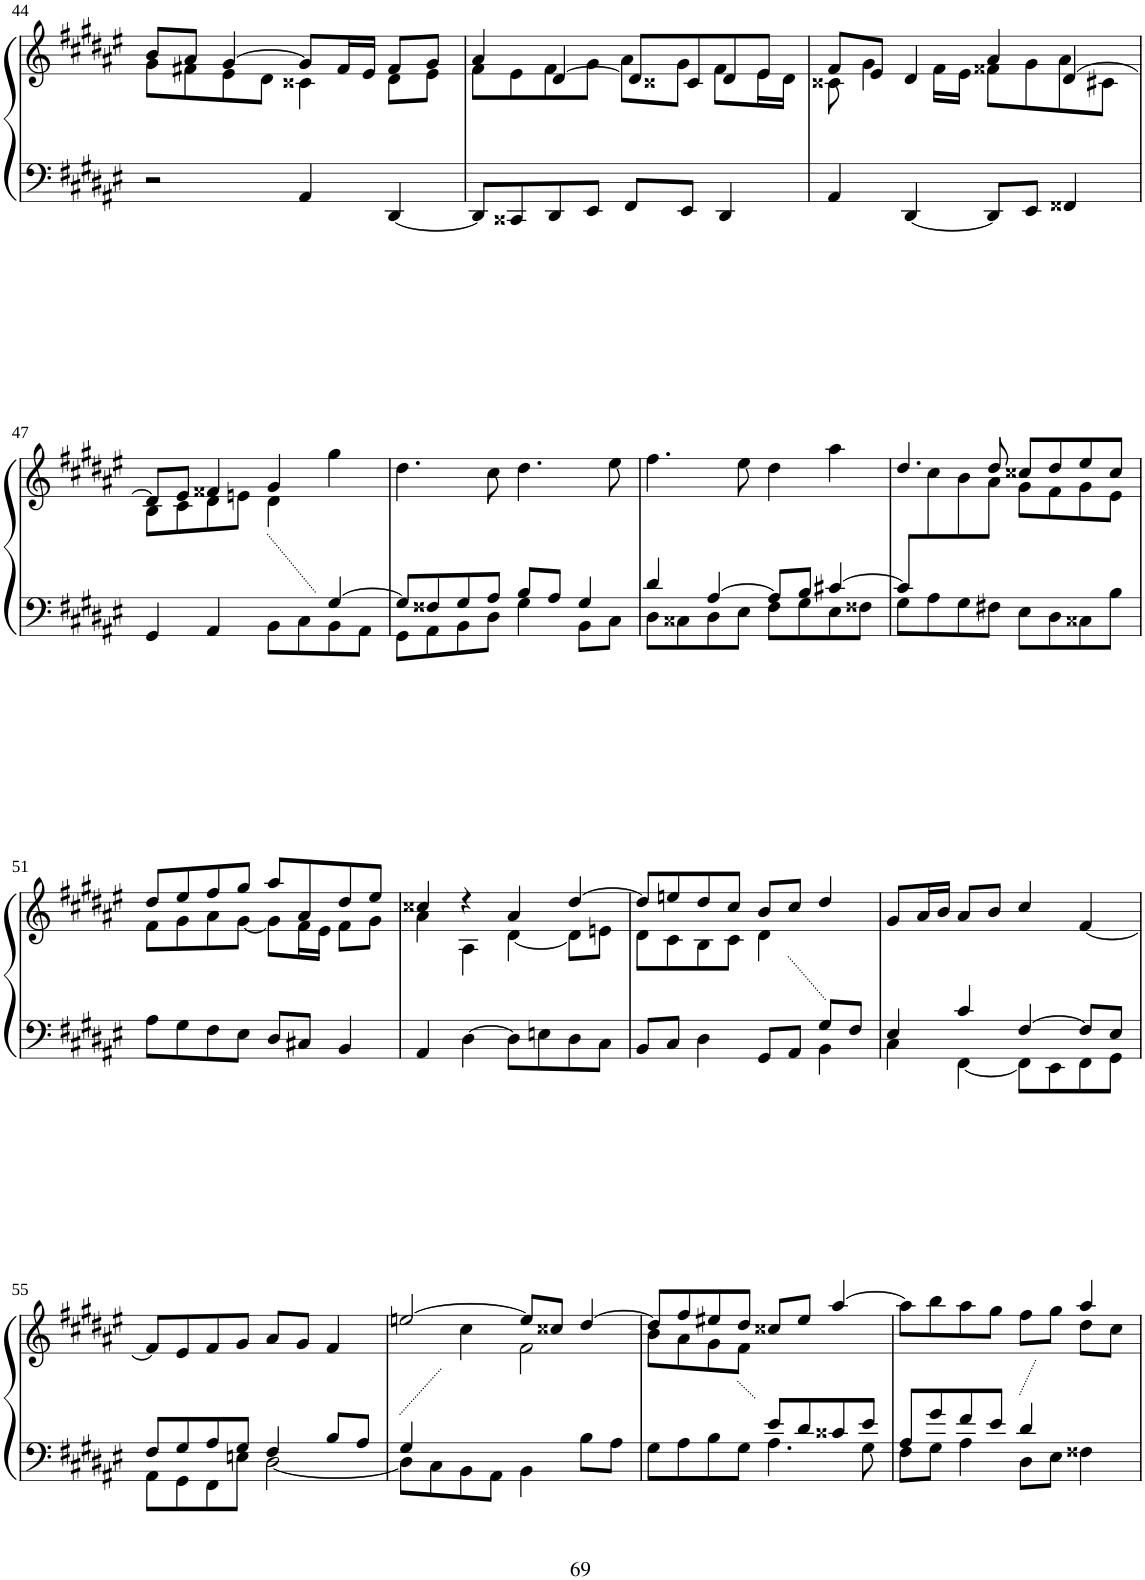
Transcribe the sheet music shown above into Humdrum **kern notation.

**kern	**kern
*part1	*part1
*staff2	*staff1
*I"Piano	*
*I'Pno	*
!!LO:PB:g=z
*clefF4	*clefG2
*k[f#c#g#d#a#e#]	*k[f#c#g#d#a#e#]
*M4/4	*M4/4
*met(c)	*met(c)
=44	=44
*	*^
2r	8b/L	8g#\L
.	8a#/J	8f#X\
.	[4g#/	8e#\
.	.	8d#\J
4AA#/	8g#/L]	4c##X\
.	16f#/L	.
.	16e#/JJ	.
[4DD#/	8f#/L	8d#\L
.	8g#/J	8e#\J
=45	=45	=45
8DD#/L]	4a#/	8f#\L
8CC##X/	.	8e#\
8DD#/	[4d#/	8f#\
8EE#/J	.	8g#\J
8FF#/L	8d#/L]	8a#\L
8EE#/J	8c##X/	8g#\J
4DD#/	8d#/	8f#\L
.	8e#/J	16e#\L
.	.	16d#\JJ
=46	=46	=46
4AA#/	8f#/L	8c##X\
.	8e#/J	4g#\
[4DD#/	4d#/	.
.	.	16f#\LL
.	.	16e#\JJ
8DD#/L]	4a#/	8f##X\L
8EE#/J	.	8g#\
4FF##X/	[4d#/	8a#\
.	.	8c#X\J
!!LO:LB:g=z	!!
=47	=47	=47
*^	*	*
2.ryy	4GG#/	8d#/L]	8B\L
.	.	8e#/J	8c#\
.	4AA#/	4f##X/	8d#\
.	.	.	8en\J
.	8BB\L	4g#/	4d#\
.	8C#\	.	.
[4G#/	8BB\	4gg#\	4ryy
.	8AA#\J	.	.
*	*	*v	*v
=48	=48	=48
8G#/L]	8GG#\L	4.dd#\
8F##X/	8AA#\	.
8G#/	8BB\	.
8A#/J	8D#\J	8cc#\
8B/L	4G#\	4.dd#\
8A#/J	.	.
4G#/	8BB\L	.
.	8C#\J	8ee#\
=49	=49	=49
8D#\L	4d#/	4.ff#\
8C##X\	.	.
8D#\	[4A#/	.
8E#\J	.	8ee#\
8F#\L	8A#/L]	4dd#\
8G#\	8B/J	.
8E#\	[4c#X/	4aa#\
8F##X\J	.	.
=50	=50	=50
*	*	*^
*	*	*	*^
8G#\L	8c#/L]	4.dd#/	2ryy	8ryy
8A#\	2..ryy	.	.	8cc#\
8G#\	.	.	.	8b\
8F#X\J	.	8dd#/	.	8a#\J
8E#\L	.	8cc##X/L	8g#\L	2ryy
8D#\	.	8dd#/	8f#\	.
8C##X\	.	8ee#/	8g#\	.
8B\J	.	8cc##/J	8e#\J	.
*v	*v	*	*	*
*	*	*v	*v
!!LO:LB:g=z
=51	=51	=51
8A#\L	8dd#/L	8f#\L
8G#\	8ee#/	8g#\
8F#\	8ff#/	8a#\
8E#\J	8gg#/J	[8g#\J
8D#/L	8aa#/L	8g#\L]
8C#X/J	8a#/	16f#\L
.	.	16e#\JJ
4BB/	8dd#/	8f#\L
.	8ee#/J	8g#\J
=52	=52	=52
4AA#/	4cc##X/	4a#\
[4D#\	4r	4A#\
8D#\L]	4a#/	[4d#\
8En\	.	.
8D#\	[4dd#/	8d#\L]
8C#\J	.	8en\J
=53	=53	=53
*^	*	*
2.ryy	8BB/L	8dd#/L]	8d#\L
.	8C#/J	8een/	8c#\
.	4D#\	8dd#/	8B\
.	.	8cc#/J	8c#\J
.	8GG#/L	8b/L	4d#\
.	8AA#/J	8cc#/J	.
8G#/L	4BB\	4dd#/	4ryy
8F#/J	.	.	.
*	*	*v	*v
=54	=54	=54
4E#/	4C#\	8g#/L
.	.	16a#/L
.	.	16b/JJ
4c#/	[4FF#\	8a#/L
.	.	8b/J
[4F#/	8FF#\L]	4cc#/
.	8EE#\	.
8F#/L]	8FF#\	[4f#/
8E#/J	8GG#\J	.
!!LO:LB:g=z
=55	=55	=55
8F#/L	8AA#\L	8f#/L]
8G#/	8GG#\	8e#/
8A#/	8FF#\	8f#/
8G#/J	8En\J	8g#/J
4F#/	[2D#\	8a#/L
.	.	8g#/J
8B/L	.	4f#/
8A#/J	.	.
=56	=56	=56
*	*	*^
4G#/	8D#\L]	[2een/	4ryy
.	8C#\	.	.
4ryy	8BB\	.	4cc#\
.	8AA#\J	.	.
2ryy	4BB\	8ee/L]	2f#\
.	.	8cc##X/J	.
.	8B\L	[4dd#/	.
.	8A#\J	.	.
=57	=57	=57	=57
*	*^	*	*
2ryy	1ryy	8G#\L	8dd#/L]	8b\L
.	.	8A#\	8ff#/	8a#\
.	.	8B\	8ee#X/	8g#\
.	.	8G#\J	8dd#/J	8f#\J
8e#/L	.	4.A#\	8cc##X/L	2ryy
8d#/	.	.	8ee#/J	.
8c##X/	.	.	[4aa#/	.
8e#/J	.	8G#\	.	.
*	*v	*v	*	*
=58	=58	=58	=58
8A#/L	8F#\L	8aa#\L]	2.ryy
8g#/	8G#\J	8bb\	.
8f#/	4A#\	8aa#\	.
8e#/J	.	8gg#\J	.
4d#/	8D#\L	8ff#\L	.
.	8E#\J	8gg#\J	.
4ryy	4F##X\	4aa#/	8dd#\L
.	.	.	8cc#\J
*v	*v	*	*
*	*v	*v
=	=
*-	*-
